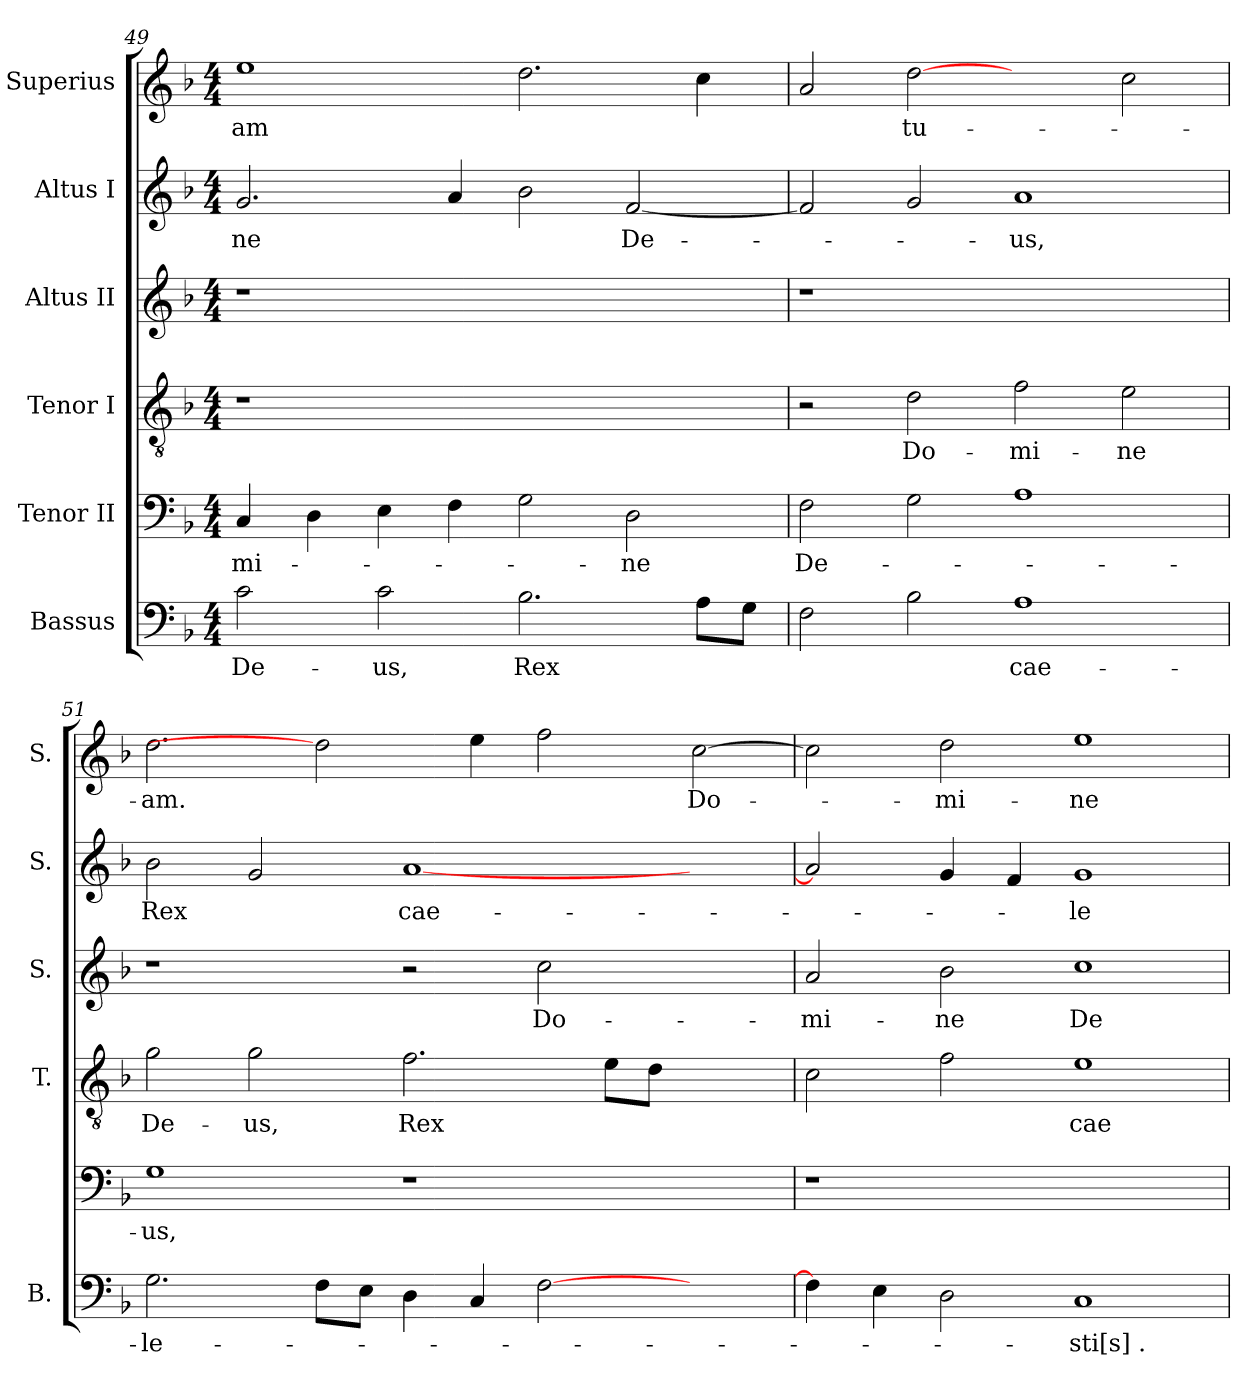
**kern	**text	**kern	**text	**kern	**text	**kern	**text	**kern	**text	**kern	**text
*part6	*part6	*part5	*part5	*part4	*part4	*part3	*part3	*part2	*part2	*part1	*part1
*staff6	*staff6	*staff5	*staff5	*staff4	*staff4	*staff3	*staff3	*staff2	*staff2	*staff1	*staff1
*I"Bassus	*	*I"Tenor II	*	*I"Tenor I	*	*I"Altus II	*	*I"Altus I	*	*I"Superius	*
*I'B.	*	*	*	*I'T.	*	*I'S.	*	*I'S.	*	*I'S.	*
*clefF4	*	*clefF4	*	*clefGv2	*	*clefG2	*	*clefG2	*	*clefG2	*
*	*	*	*	*ITrd7c12	*	*	*	*	*	*	*
*k[b-]	*	*k[b-]	*	*k[b-]	*	*k[b-]	*	*k[b-]	*	*k[b-]	*
*F:	*	*F:	*	*F:	*	*F:	*	*F:	*	*F:	*
*M4/4	*	*M4/4	*	*M4/4	*	*M4/4	*	*M4/4	*	*M4/4	*
=49	=49	=49	=49	=49	=49	=49	=49	=49	=49	=49	=49
!	!LO:LY:b:color=#000000	!	!	!	!	!	!	!	!	!	!
!	!	!	!LO:LY:b:color=#000000	!LO:N:vis=1	!	!LO:N:vis=1	!	!	!	!	!
!	!	!	!	!	!	!	!	!	!LO:LY:b:color=#000000	!	!
!	!	!	!	!	!	!	!	!	!	!	!LO:LY:b:color=#000000
2ci\	De-	4Ci/	-mi-	1r	.	1r	.	2.gi/	-ne	1eei	-am
.	.	4Di\	.	.	.	.	.	.	.	.	.
!	!LO:LY:b:color=#000000	!	!	!	!	!	!	!	!	!	!
2ci\	-us,	4Ei\	.	.	.	.	.	.	.	.	.
.	.	4Fi\	.	.	.	.	.	4ai/	.	.	.
!	!LO:LY:b:color=#000000	!	!	!	!	!	!	!	!	!	!
2.B-i\	Rex	2Gi\	.	1ryy	.	1ryy	.	2b-i\	.	2.ddi\	.
!	!	!	!LO:LY:b:color=#000000	!	!	!	!	!	!	!	!
!	!	!	!	!	!	!	!	!	!LO:LY:b:color=#000000	!	!
.	.	2Di\	-ne	.	.	.	.	[<2fi/	De-	.	.
8Ai\L	.	.	.	.	.	.	.	.	.	4cci\	.
8Gi\J	.	.	.	.	.	.	.	.	.	.	.
!!LO:LB:g=z
=50	=50	=50	=50	=50	=50	=50	=50	=50	=50	=50	=50
!	!	!	!LO:LY:b:color=#000000	!	!	!LO:N:vis=1	!	!	!	!	!
2Fi\	.	2Fi\	De-	2r	.	1r	.	2fi/]	.	2ai/	.
!	!	!	!	!	!LO:LY:b:color=#000000	!	!	!	!	!	!
!	!	!	!	!	!	!	!	!	!	!	!LO:LY:b:color=#000000
2B-i\	.	2Gi\	.	2Di\	Do-	.	.	2gi/	.	[2ddi	tu-
!	!LO:LY:b:color=#000000	!	!	!	!	!	!	!	!	!	!
!	!	!	!	!	!LO:LY:b:color=#000000	!	!	!	!	!	!
!	!	!	!	!	!	!	!	!	!LO:LY:b:color=#000000	!	!
1Ai	cae-	1Ai	.	2Fi\	-mi-	1ryy	.	1ai	-us,	2ryy	.
!	!	!	!	!	!LO:LY:b:color=#000000	!	!	!	!	!	!
.	.	.	.	2Ei\	-ne	.	.	.	.	2cci\	.
=51	=51	=51	=51	=51	=51	=51	=51	=51	=51	=51	=51
!	!LO:LY:b:color=#000000	!	!	!	!	!	!	!	!	!	!
!	!	!	!LO:LY:b:color=#000000	!	!	!	!	!	!	!	!
!	!	!	!	!	!LO:LY:b:color=#000000	!	!	!	!	!	!
!	!	!	!	!	!	!	!	!	!LO:LY:b:color=#000000	!	!
!	!	!	!	!	!	!	!	!	!	!	!LO:LY:b:color=#000000
2.Gi\	-le-	1Gi	-us,	2Gi\	De-	1r	.	2b-i\	Rex	2.ddi\	-am.
!	!	!	!	!	!LO:LY:b:color=#000000	!	!	!	!	!	!
.	.	.	.	2Gi\	-us,	.	.	2gi/	.	.	.
8Fi\L	.	.	.	.	.	.	.	.	.	2ddi]	.
8Ei\J	.	.	.	.	.	.	.	.	.	.	.
!	!	!	!	!	!LO:LY:b:color=#000000	!	!	!	!	!	!
!	!	!	!	!	!	!	!	!	!LO:LY:b:color=#000000	!	!
4Di\	.	1r	.	2.Fi\	Rex	2r	.	[<1ai	cae-	.	.
4Ci/	.	.	.	.	.	.	.	.	.	4eei\	.
!	!	!	!	!	!	!	!LO:LY:b:color=#000000	!	!	!	!
[>2Fi\	.	.	.	.	.	2cci\	Do-	.	.	2ffi\	.
.	.	.	.	8Ei\L	.	.	.	.	.	.	.
.	.	.	.	8Di\J	.	.	.	.	.	.	.
!	!	!	!	!	!	!	!	!	!	!	!LO:LY:b:color=#000000
2ryy	.	2ryy	.	2ryy	.	2ryy	.	2ryy	.	[>2cci\	Do-
=52	=52	=52	=52	=52	=52	=52	=52	=52	=52	=52	=52
!	!	!LO:N:vis=1	!	!	!	!	!	!	!	!	!
!	!	!	!	!	!	!	!LO:LY:b:color=#000000	!	!	!	!
4Fi\]	.	1r	.	2Ci\	.	2ai/	-mi-	2ai/]	.	2cci\]	.
4Ei\	.	.	.	.	.	.	.	.	.	.	.
!	!	!	!	!	!	!	!LO:LY:b:color=#000000	!	!	!	!
!	!	!	!	!	!	!	!	!	!	!	!LO:LY:b:color=#000000
2Di\	.	.	.	2Fi\	.	2b-i\	-ne	4gi/	.	2ddi\	-mi-
.	.	.	.	.	.	.	.	4fi/	.	.	.
!	!LO:LY:b:color=#000000	!	!	!	!	!	!	!	!	!	!
!	!	!	!	!	!LO:LY:b:color=#000000	!	!	!	!	!	!
!	!	!	!	!	!	!	!LO:LY:b:color=#000000	!	!	!	!
!	!	!	!	!	!	!	!	!	!LO:LY:b:color=#000000	!	!
!	!	!	!	!	!	!	!	!	!	!	!LO:LY:b:color=#000000
1Ci	-sti[s].	1ryy	.	1Ei	cae-	1cci	De-	1gi	-le-	1eei	-ne
=	=	=	=	=	=	=	=	=	=	=	=
*-	*-	*-	*-	*-	*-	*-	*-	*-	*-	*-	*-
